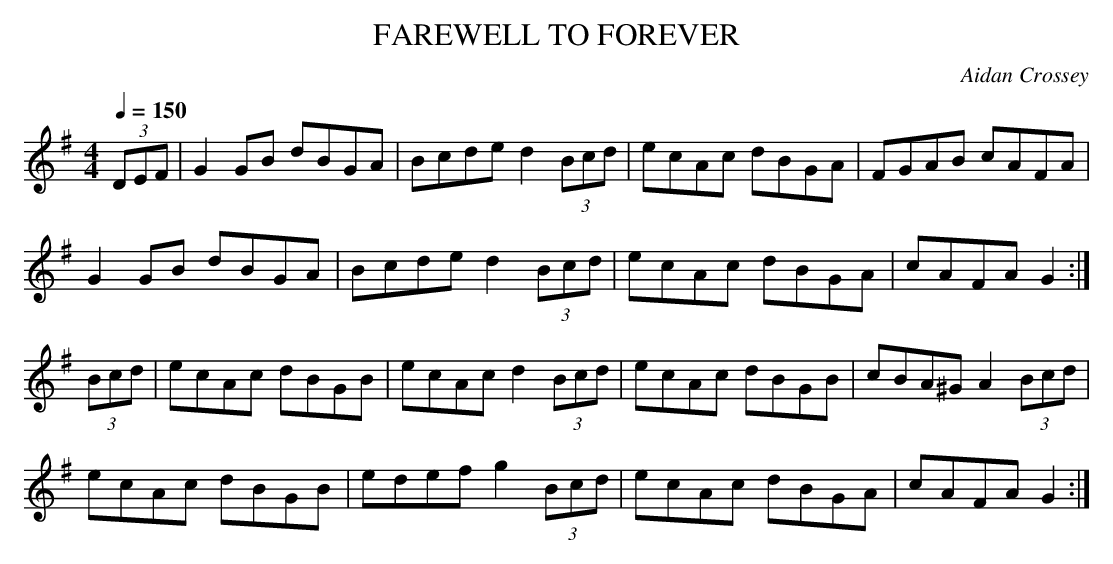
X:1
T:FAREWELL TO FOREVER
C:Aidan Crossey
Q:1/4=150
M:4/4
L:1/8
K:G Major
(3DEF| G2 GB dBGA|Bcde d2 (3Bcd|ecAc dBGA|FGAB cAFA|
G2 GB dBGA|Bcde d2 (3Bcd|ecAc dBGA|cAFA G2:|
(3Bcd|ecAc dBGB|ecAc d2 (3Bcd|ecAc dBGB|cBA^G A2 (3Bcd|
ecAc dBGB|edef g2 (3Bcd|ecAc dBGA|cAFA G2:|
